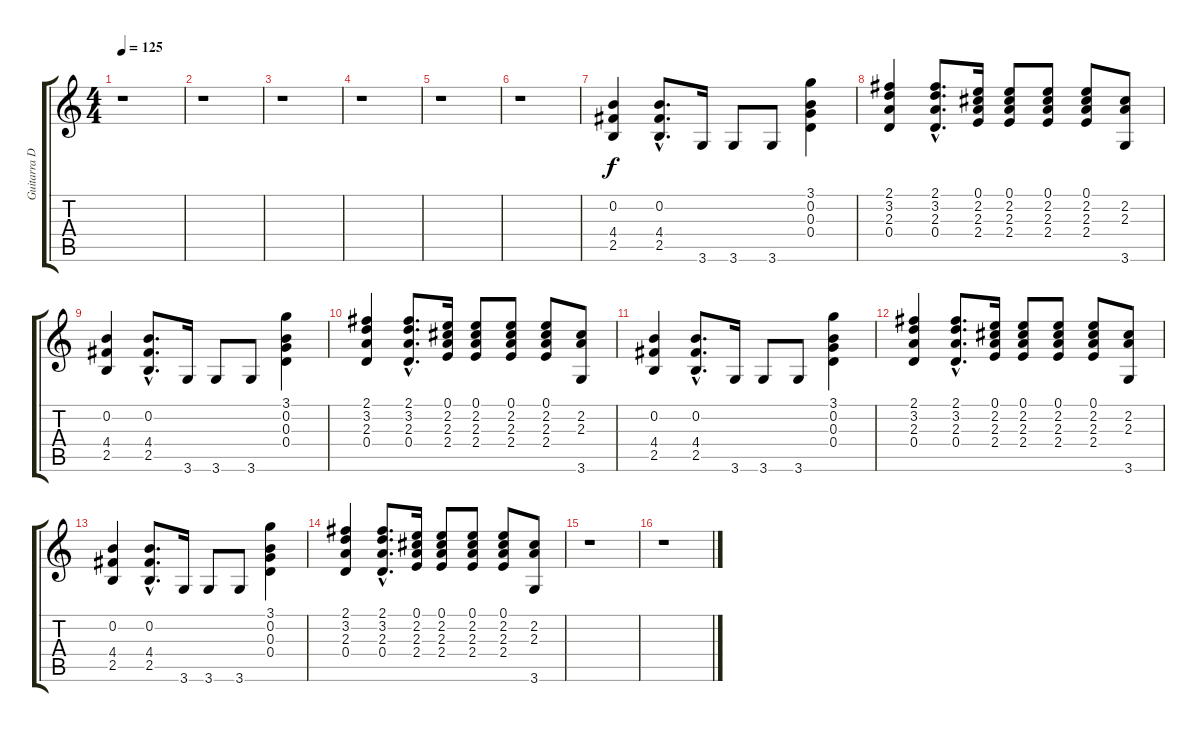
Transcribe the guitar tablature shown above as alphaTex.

\track ("Guitarra Distorsión" "Guitarra D") {instrument distortionguitar}
\staff {score tabs}
\tuning (E4 B3 G3 D3 A2 E2) {hide}
\ts (4 4)
\tempo 125
\clef g2
\ks c
r.1{dy f instrument distortionguitar} |
r.1 |
r.1 |
r.1 |
r.1 |
r.1 |
(0.2 4.4 2.5).4 (0.2{hac} 4.4{hac} 2.5{hac}).8{d} 3.6.16 3.6.8 3.6.8 (3.1 0.2 0.3 0.4).4 |
(2.1 3.2 2.3 0.4).4 (2.1{hac} 3.2{hac} 2.3{hac} 0.4{hac}).8{d} (0.1 2.2 2.3 2.4).16 (0.1 2.2 2.3 2.4).8 (0.1 2.2 2.3 2.4).8 (0.1 2.2 2.3 2.4).8 (2.2 2.3 3.6).8 |
(0.2 4.4 2.5).4 (0.2{hac} 4.4{hac} 2.5{hac}).8{d} 3.6.16 3.6.8 3.6.8 (3.1 0.2 0.3 0.4).4 |
(2.1 3.2 2.3 0.4).4 (2.1{hac} 3.2{hac} 2.3{hac} 0.4{hac}).8{d} (0.1 2.2 2.3 2.4).16 (0.1 2.2 2.3 2.4).8 (0.1 2.2 2.3 2.4).8 (0.1 2.2 2.3 2.4).8 (2.2 2.3 3.6).8 |
(0.2 4.4 2.5).4 (0.2{hac} 4.4{hac} 2.5{hac}).8{d} 3.6.16 3.6.8 3.6.8 (3.1 0.2 0.3 0.4).4 |
(2.1 3.2 2.3 0.4).4 (2.1{hac} 3.2{hac} 2.3{hac} 0.4{hac}).8{d} (0.1 2.2 2.3 2.4).16 (0.1 2.2 2.3 2.4).8 (0.1 2.2 2.3 2.4).8 (0.1 2.2 2.3 2.4).8 (2.2 2.3 3.6).8 |
(0.2 4.4 2.5).4 (0.2{hac} 4.4{hac} 2.5{hac}).8{d} 3.6.16 3.6.8 3.6.8 (3.1 0.2 0.3 0.4).4 |
(2.1 3.2 2.3 0.4).4 (2.1{hac} 3.2{hac} 2.3{hac} 0.4{hac}).8{d} (0.1 2.2 2.3 2.4).16 (0.1 2.2 2.3 2.4).8 (0.1 2.2 2.3 2.4).8 (0.1 2.2 2.3 2.4).8 (2.2 2.3 3.6).8 |
r.1 |
r.1
